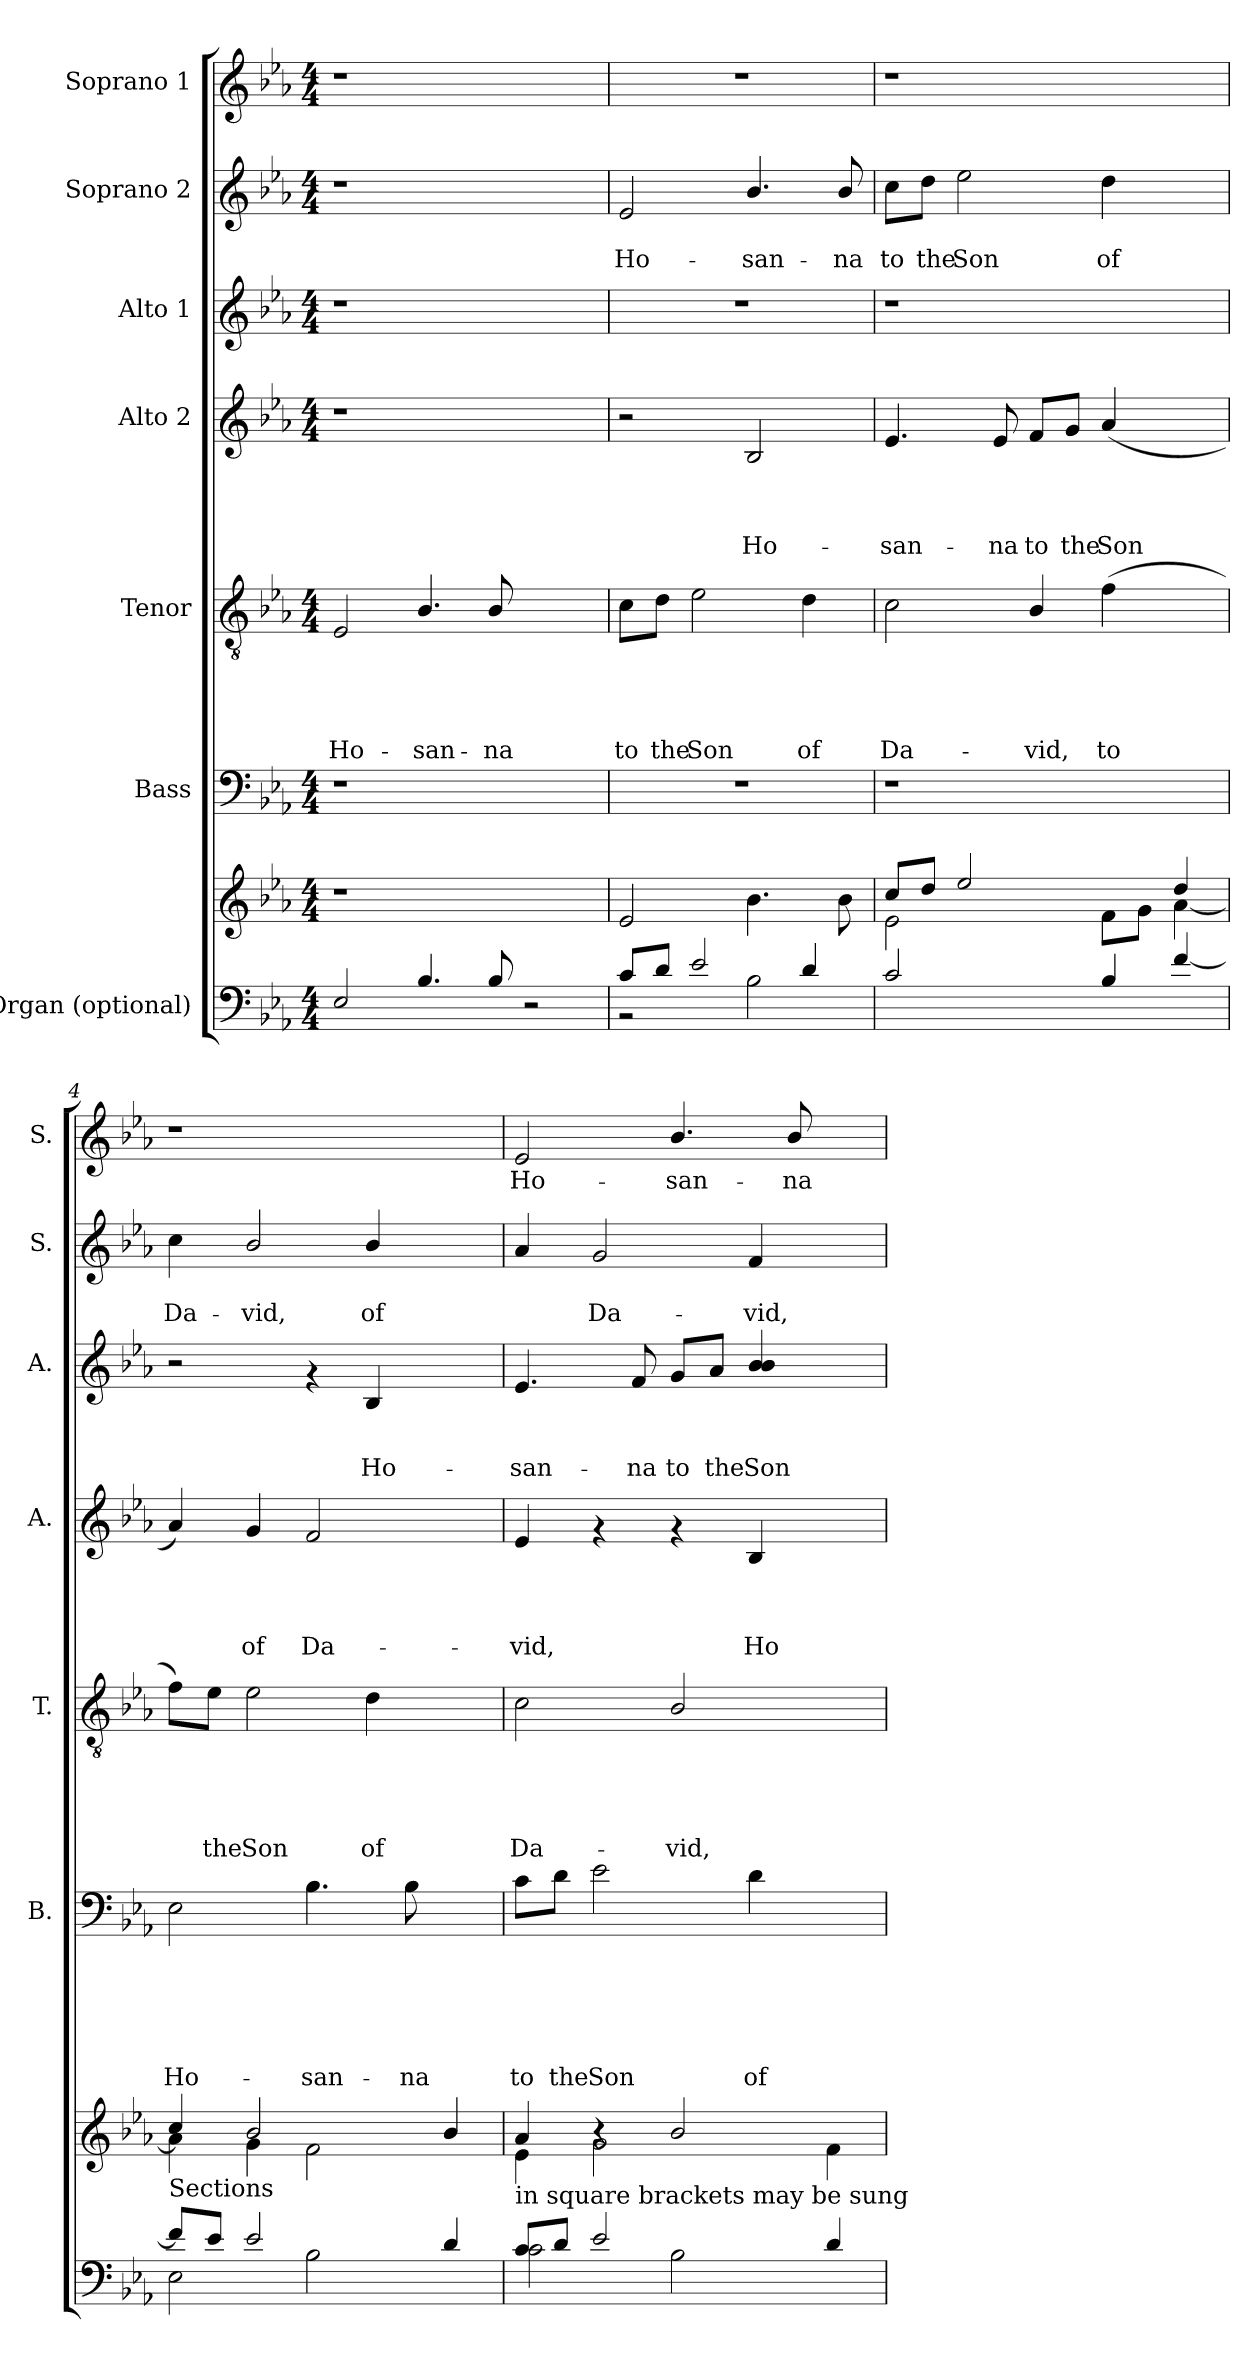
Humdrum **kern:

**kern	**kern	**kern	**text	**text	**text	**text	**text	**text	**kern	**text	**text	**text	**text	**text	**kern	**text	**text	**text	**text	**kern	**text	**text	**text	**kern	**text	**text	**kern	**text
*part7	*part7	*part6	*part6	*part6	*part6	*part6	*part6	*part6	*part5	*part5	*part5	*part5	*part5	*part5	*part4	*part4	*part4	*part4	*part4	*part3	*part3	*part3	*part3	*part2	*part2	*part2	*part1	*part1
*staff8	*staff7	*staff6	*staff6	*staff6	*staff6	*staff6	*staff6	*staff6	*staff5	*staff5	*staff5	*staff5	*staff5	*staff5	*staff4	*staff4	*staff4	*staff4	*staff4	*staff3	*staff3	*staff3	*staff3	*staff2	*staff2	*staff2	*staff1	*staff1
*I"Organ (optional)	*	*I"Bass	*	*	*	*	*	*	*I"Tenor	*	*	*	*	*	*I"Alto 2	*	*	*	*	*I"Alto 1	*	*	*	*I"Soprano 2	*	*	*I"Soprano 1	*
*	*	*I'B.	*	*	*	*	*	*	*I'T.	*	*	*	*	*	*I'A.	*	*	*	*	*I'A.	*	*	*	*I'S.	*	*	*I'S.	*
!!LO:PB:g=z
*clefF4	*clefG2	*clefF4	*	*	*	*	*	*	*clefGv2	*	*	*	*	*	*clefG2	*	*	*	*	*clefG2	*	*	*	*clefG2	*	*	*clefG2	*
*k[b-e-a-]	*k[b-e-a-]	*k[b-e-a-]	*	*	*	*	*	*	*k[b-e-a-]	*	*	*	*	*	*k[b-e-a-]	*	*	*	*	*k[b-e-a-]	*	*	*	*k[b-e-a-]	*	*	*k[b-e-a-]	*
*E-:	*E-:	*E-:	*	*	*	*	*	*	*E-:	*	*	*	*	*	*E-:	*	*	*	*	*E-:	*	*	*	*E-:	*	*	*E-:	*
*M4/4	*M4/4	*M4/4	*	*	*	*	*	*	*M4/4	*	*	*	*	*	*M4/4	*	*	*	*	*M4/4	*	*	*	*M4/4	*	*	*M4/4	*
=1	=1	=1	=1	=1	=1	=1	=1	=1	=1	=1	=1	=1	=1	=1	=1	=1	=1	=1	=1	=1	=1	=1	=1	=1	=1	=1	=1	=1
!	!	!	!	!	!	!	!	!	!	!	!	!	!	!LO:LY:b	!	!	!	!	!	!	!	!	!	!	!	!	!	!
2E-/	1r	1r	.	.	.	.	.	.	2E-/	.	.	.	.	Ho-	1r	.	.	.	.	1r	.	.	.	1r	.	.	1r	.
!	!	!	!	!	!	!	!	!	!	!	!	!	!	!LO:LY:b	!	!	!	!	!	!	!	!	!	!	!	!	!	!
4.B-/	.	.	.	.	.	.	.	.	4.B-/	.	.	.	.	-san-	.	.	.	.	.	.	.	.	.	.	.	.	.	.
!	!	!	!	!	!	!	!	!	!	!	!	!	!	!LO:LY:b	!	!	!	!	!	!	!	!	!	!	!	!	!	!
8B-/	.	.	.	.	.	.	.	.	8B-/	.	.	.	.	-na	.	.	.	.	.	.	.	.	.	.	.	.	.	.
2r	2ryy	2ryy	.	.	.	.	.	.	2ryy	.	.	.	.	.	2ryy	.	.	.	.	2ryy	.	.	.	2ryy	.	.	2ryy	.
=2	=2	=2	=2	=2	=2	=2	=2	=2	=2	=2	=2	=2	=2	=2	=2	=2	=2	=2	=2	=2	=2	=2	=2	=2	=2	=2	=2	=2
*^	*	*	*	*	*	*	*	*	*	*	*	*	*	*	*	*	*	*	*	*	*	*	*	*	*	*	*	*
!	!	!	!	!	!	!	!	!	!	!	!	!	!	!	!LO:LY:b	!	!	!	!	!	!	!	!	!	!	!	!LO:LY:b	!	!
8c/L	2r	2e-/	1r	.	.	.	.	.	.	8c\L	.	.	.	.	to	2r	.	.	.	.	1r	.	.	.	2e-/	.	Ho-	1r	.
!	!	!	!	!	!	!	!	!	!	!	!	!	!	!	!LO:LY:b	!	!	!	!	!	!	!	!	!	!	!	!	!	!
8d/J	.	.	.	.	.	.	.	.	.	8d\J	.	.	.	.	the	.	.	.	.	.	.	.	.	.	.	.	.	.	.
!	!	!	!	!	!	!	!	!	!	!	!	!	!	!	!LO:LY:b	!	!	!	!	!	!	!	!	!	!	!	!	!	!
2e-/	.	.	.	.	.	.	.	.	.	2e-\	.	.	.	.	Son	.	.	.	.	.	.	.	.	.	.	.	.	.	.
!	!	!	!	!	!	!	!	!	!	!	!	!	!	!	!	!	!	!	!	!LO:LY:b	!	!	!	!	!	!	!LO:LY:b	!	!
.	2B-\	4.b-\	.	.	.	.	.	.	.	.	.	.	.	.	.	2B-/	.	.	.	Ho-	.	.	.	.	4.b-/	.	-san-	.	.
!	!	!	!	!	!	!	!	!	!	!	!	!	!	!	!LO:LY:b	!	!	!	!	!	!	!	!	!	!	!	!	!	!
4d/	.	.	.	.	.	.	.	.	.	4d\	.	.	.	.	of	.	.	.	.	.	.	.	.	.	.	.	.	.	.
!	!	!	!	!	!	!	!	!	!	!	!	!	!	!	!	!	!	!	!	!	!	!	!	!	!	!	!LO:LY:b	!	!
.	.	8b-\	.	.	.	.	.	.	.	.	.	.	.	.	.	.	.	.	.	.	.	.	.	.	8b-/	.	-na	.	.
*v	*v	*	*	*	*	*	*	*	*	*	*	*	*	*	*	*	*	*	*	*	*	*	*	*	*	*	*	*	*
=3	=3	=3	=3	=3	=3	=3	=3	=3	=3	=3	=3	=3	=3	=3	=3	=3	=3	=3	=3	=3	=3	=3	=3	=3	=3	=3	=3	=3
*	*^	*	*	*	*	*	*	*	*	*	*	*	*	*	*	*	*	*	*	*	*	*	*	*	*	*	*	*
!	!	!	!	!	!	!	!	!	!	!	!	!	!	!	!LO:LY:b	!	!	!	!	!LO:LY:b	!	!	!	!	!	!	!LO:LY:b	!	!
2c/	8cc/L	2e-\	1r	.	.	.	.	.	.	2c\	.	.	.	.	Da-	4.e-/	.	.	.	-san-	1r	.	.	.	8cc\L	.	to	1r	.
!	!	!	!	!	!	!	!	!	!	!	!	!	!	!	!	!	!	!	!	!	!	!	!	!	!	!	!LO:LY:b	!	!
.	8dd/J	.	.	.	.	.	.	.	.	.	.	.	.	.	.	.	.	.	.	.	.	.	.	.	8dd\J	.	the	.	.
!	!	!	!	!	!	!	!	!	!	!	!	!	!	!	!	!	!	!	!	!	!	!	!	!	!	!	!LO:LY:b	!	!
.	2ee-/	.	.	.	.	.	.	.	.	.	.	.	.	.	.	.	.	.	.	.	.	.	.	.	2ee-\	.	Son	.	.
!	!	!	!	!	!	!	!	!	!	!	!	!	!	!	!	!	!	!	!	!LO:LY:b	!	!	!	!	!	!	!	!	!
.	.	.	.	.	.	.	.	.	.	.	.	.	.	.	.	8e-/	.	.	.	-na	.	.	.	.	.	.	.	.	.
!	!	!	!	!	!	!	!	!	!	!	!	!	!	!	!LO:LY:b	!	!	!	!	!LO:LY:b	!	!	!	!	!	!	!	!	!
4ryy	.	4ryy	.	.	.	.	.	.	.	4B-/	.	.	.	.	-vid,	8f/L	.	.	.	to	.	.	.	.	.	.	.	.	.
!	!	!	!	!	!	!	!	!	!	!	!	!	!	!	!	!	!	!	!	!LO:LY:b	!	!	!	!	!	!	!	!	!
.	.	.	.	.	.	.	.	.	.	.	.	.	.	.	.	8g/J	.	.	.	the	.	.	.	.	.	.	.	.	.
!	!	!	!	!	!	!	!	!	!	!	!	!	!	!	!LO:LY:b	!	!	!	!	!LO:LY:b	!	!	!	!	!	!	!LO:LY:b	!	!
4B-/	4ryy	8f\L	.	.	.	.	.	.	.	(>4f\	.	.	.	.	to	(<4a-/	.	.	.	Son	.	.	.	.	4dd\	.	of	.	.
.	.	8g\J	.	.	.	.	.	.	.	.	.	.	.	.	.	.	.	.	.	.	.	.	.	.	.	.	.	.	.
[>4f/	4dd/	[<4a-\	4ryy	.	.	.	.	.	.	4ryy	.	.	.	.	.	4ryy	.	.	.	.	4ryy	.	.	.	4ryy	.	.	4ryy	.
=4	=4	=4	=4	=4	=4	=4	=4	=4	=4	=4	=4	=4	=4	=4	=4	=4	=4	=4	=4	=4	=4	=4	=4	=4	=4	=4	=4	=4	=4
*^	*	*	*	*	*	*	*	*	*	*	*	*	*	*	*	*	*	*	*	*	*	*	*	*	*	*	*	*	*
!	!	!LO:TX:b:t=Sections	!	!	!	!	!	!	!	!	!	!	!	!	!	!	!	!	!	!	!	!	!	!	!	!	!	!	!	!
!	!	!	!	!	!	!	!	!	!	!LO:LY:b	!	!	!	!	!	!	!	!	!	!	!	!	!	!	!	!	!	!LO:LY:b	!	!
8f/L]	2E-\	4cc/	4a-\]	2E-\	.	.	.	.	.	Ho-	8f\L)	.	.	.	.	.	4a-/)	.	.	.	.	2r	.	.	.	4cc\	.	Da-	1r	.
!	!	!	!	!	!	!	!	!	!	!	!	!	!	!	!	!LO:LY:b	!	!	!	!	!	!	!	!	!	!	!	!	!	!
8e-/J	.	.	.	.	.	.	.	.	.	.	8e-\J	.	.	.	.	the	.	.	.	.	.	.	.	.	.	.	.	.	.	.
!	!	!	!	!	!	!	!	!	!	!	!	!	!	!	!	!LO:LY:b	!	!	!	!	!LO:LY:b	!	!	!	!	!	!	!LO:LY:b	!	!
2e-/	.	2b-/	4g\	.	.	.	.	.	.	.	2e-\	.	.	.	.	Son	4g/	.	.	.	of	.	.	.	.	2b-/	.	-vid,	.	.
!	!	!	!	!	!	!	!	!	!	!LO:LY:b	!	!	!	!	!	!	!	!	!	!	!LO:LY:b	!	!	!	!	!	!	!	!	!
.	2B-\	.	2f\	4.B-\	.	.	.	.	.	-san-	.	.	.	.	.	.	2f/	.	.	.	Da-	4rf	.	.	.	.	.	.	.	.
!	!	!	!	!	!	!	!	!	!	!	!	!	!	!	!	!LO:LY:b	!	!	!	!	!	!	!	!	!LO:LY:b	!	!	!LO:LY:b	!	!
4ryy	.	4ryy	.	.	.	.	.	.	.	.	4d\	.	.	.	.	of	.	.	.	.	.	4B-/	.	.	Ho-	4b-/	.	of	.	.
!	!	!	!	!	!	!	!	!	!	!LO:LY:b	!	!	!	!	!	!	!	!	!	!	!	!	!	!	!	!	!	!	!	!
.	.	.	.	8B-\	.	.	.	.	.	-na	.	.	.	.	.	.	.	.	.	.	.	.	.	.	.	.	.	.	.	.
4d/	4ryy	4b-/	4ryy	4ryy	.	.	.	.	.	.	4ryy	.	.	.	.	.	4ryy	.	.	.	.	4ryy	.	.	.	4ryy	.	.	4ryy	.
=5	=5	=5	=5	=5	=5	=5	=5	=5	=5	=5	=5	=5	=5	=5	=5	=5	=5	=5	=5	=5	=5	=5	=5	=5	=5	=5	=5	=5	=5	=5
!	!	!LO:TX:b:t=in square brackets may be sung	!	!	!	!	!	!	!	!	!	!	!	!	!	!	!	!	!	!	!	!	!	!	!	!	!	!	!	!
!	!	!	!	!	!	!	!	!	!	!LO:LY:b	!	!	!	!	!	!LO:LY:b	!	!	!	!	!LO:LY:b	!	!	!	!LO:LY:b	!	!	!	!	!LO:LY:b
8c/L	2c\	4a-/	4e-\	8c\L	.	.	.	.	.	to	2c\	.	.	.	.	Da-	4e-/	.	.	.	-vid,	4.e-/	.	.	-san-	4a-/	.	.	2e-/	Ho-
!	!	!	!	!	!	!	!	!	!	!LO:LY:b	!	!	!	!	!	!	!	!	!	!	!	!	!	!	!	!	!	!	!	!
8d/J	.	.	.	8d\J	.	.	.	.	.	the	.	.	.	.	.	.	.	.	.	.	.	.	.	.	.	.	.	.	.	.
!	!	!	!	!	!	!	!	!	!	!LO:LY:b	!	!	!	!	!	!	!	!	!	!	!	!	!	!	!	!	!	!LO:LY:b	!	!
2e-/	.	4ra	2g\	2e-\	.	.	.	.	.	Son	.	.	.	.	.	.	4rf	.	.	.	.	.	.	.	.	2g/	.	Da-	.	.
!	!	!	!	!	!	!	!	!	!	!	!	!	!	!	!	!	!	!	!	!	!	!	!	!	!LO:LY:b	!	!	!	!	!
.	.	.	.	.	.	.	.	.	.	.	.	.	.	.	.	.	.	.	.	.	.	8f/	.	.	-na	.	.	.	.	.
!	!	!	!	!	!	!	!	!	!	!	!	!	!	!	!	!LO:LY:b	!	!	!	!	!	!	!	!	!LO:LY:b	!	!	!	!	!LO:LY:b
.	2B-\	2b-/	.	.	.	.	.	.	.	.	2B-/	.	.	.	.	-vid,	4rf	.	.	.	.	8g/L	.	.	to	.	.	.	4.b-/	-san-
!	!	!	!	!	!	!	!	!	!	!	!	!	!	!	!	!	!	!	!	!	!	!	!	!	!LO:LY:b	!	!	!	!	!
.	.	.	.	.	.	.	.	.	.	.	.	.	.	.	.	.	.	.	.	.	.	8a-/J	.	.	the	.	.	.	.	.
!	!	!	!	!	!	!	!	!	!	!LO:LY:b	!	!	!	!	!	!	!	!	!	!	!LO:LY:b	!	!	!	!LO:LY:b	!	!	!LO:LY:b	!	!
4ryy	.	.	4ryy	4d\	.	.	.	.	.	of	.	.	.	.	.	.	4B-/	.	.	.	Ho-	4b-/ 4b-/	.	.	Son	4f/	.	-vid,	.	.
!	!	!	!	!	!	!	!	!	!	!	!	!	!	!	!	!	!	!	!	!	!	!	!	!	!	!	!	!	!	!LO:LY:b
.	.	.	.	.	.	.	.	.	.	.	.	.	.	.	.	.	.	.	.	.	.	.	.	.	.	.	.	.	8b-/	-na
4d/	4ryy	4ryy	4f\	4ryy	.	.	.	.	.	.	4ryy	.	.	.	.	.	4ryy	.	.	.	.	4ryy	.	.	.	4ryy	.	.	4ryy	.
*v	*v	*	*	*	*	*	*	*	*	*	*	*	*	*	*	*	*	*	*	*	*	*	*	*	*	*	*	*	*	*
*	*v	*v	*	*	*	*	*	*	*	*	*	*	*	*	*	*	*	*	*	*	*	*	*	*	*	*	*	*	*
=	=	=	=	=	=	=	=	=	=	=	=	=	=	=	=	=	=	=	=	=	=	=	=	=	=	=	=	=
*-	*-	*-	*-	*-	*-	*-	*-	*-	*-	*-	*-	*-	*-	*-	*-	*-	*-	*-	*-	*-	*-	*-	*-	*-	*-	*-	*-	*-
